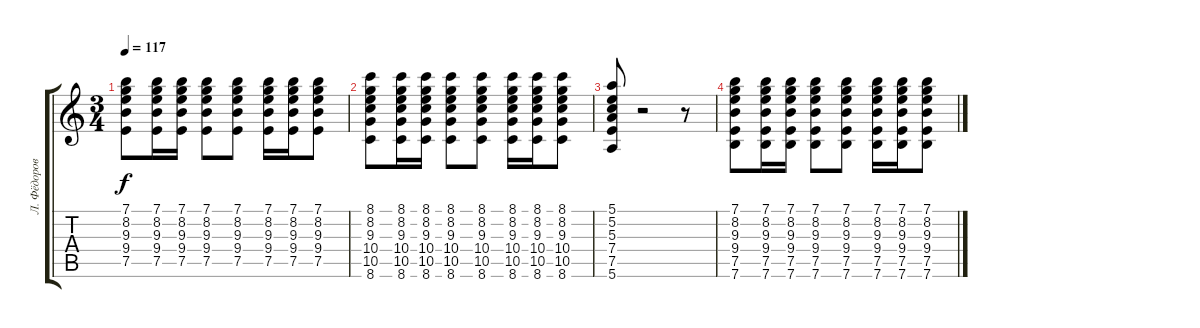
\track ("Л. Фёдоров" "Л. Фёдоров") {instrument electricguitarclean}
\staff {score tabs}
\tuning (E4 B3 G3 D3 A2 E2) {hide}
\ts (3 4)
\tempo 117
\clef g2
\ks c
(7.1 8.2 9.3 9.4 7.5).8{dy f} (7.1 8.2 9.3 9.4 7.5).16 (7.1 8.2 9.3 9.4 7.5).16 (7.1 8.2 9.3 9.4 7.5).8 (7.1 8.2 9.3 9.4 7.5).8 (7.1 8.2 9.3 9.4 7.5).16 (7.1 8.2 9.3 9.4 7.5).16 (7.1 8.2 9.3 9.4 7.5).8 |
(8.1 8.2 9.3 10.4 10.5 8.6).8 (8.1 8.2 9.3 10.4 10.5 8.6).16 (8.1 8.2 9.3 10.4 10.5 8.6).16 (8.1 8.2 9.3 10.4 10.5 8.6).8 (8.1 8.2 9.3 10.4 10.5 8.6).8 (8.1 8.2 9.3 10.4 10.5 8.6).16 (8.1 8.2 9.3 10.4 10.5 8.6).16 (8.1 8.2 9.3 10.4 10.5 8.6).8 |
(5.1 5.2 5.3 7.4 7.5 5.6).8 r.2 r.8 |
(7.1 8.2 9.3 9.4 7.5 7.6).8 (7.1 8.2 9.3 9.4 7.5 7.6).16 (7.1 8.2 9.3 9.4 7.5 7.6).16 (7.1 8.2 9.3 9.4 7.5 7.6).8 (7.1 8.2 9.3 9.4 7.5 7.6).8 (7.1 8.2 9.3 9.4 7.5 7.6).16 (7.1 8.2 9.3 9.4 7.5 7.6).16 (7.1 8.2 9.3 9.4 7.5 7.6).8
